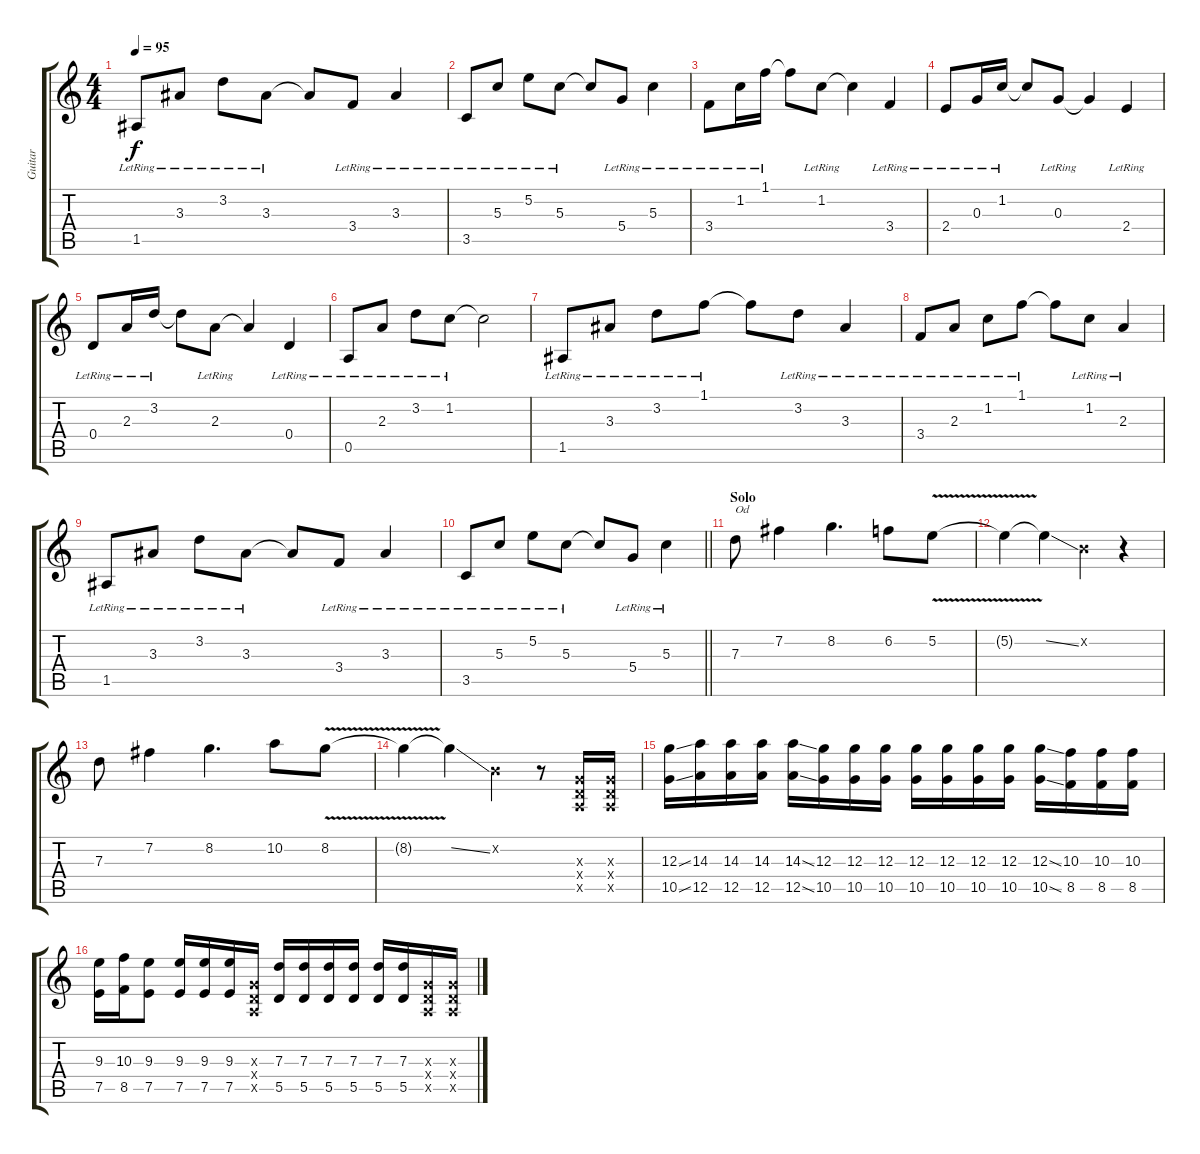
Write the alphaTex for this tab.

\track ("Guitar" "Guitar") {instrument electricguitarclean}
\staff {score tabs}
\tuning (E4 B3 G3 D3 A2 E2) {hide}
\ts (4 4)
\tempo 95
\clef g2
\ks c
1.5{lr}.8{dy f} 3.3{lr}.8 3.2{lr}.8 3.3{lr}.8 3.3{t}.8 3.4{lr}.8 3.3{lr}.4 |
3.5{lr}.8 5.3{lr}.8 5.2{lr}.8 5.3{lr}.8 5.3{t}.8 5.4{lr}.8 5.3{lr}.4 |
3.4{lr}.8 1.2{lr}.16 1.1{lr}.16 1.1{t}.8 1.2{lr}.8 1.2{t}.4 3.4{lr}.4 |
2.4{lr}.8 0.3{lr}.16 1.2{lr}.16 1.2{t}.8 0.3{lr}.8 0.3{t}.4 2.4{lr}.4 |
0.4{lr}.8 2.3{lr}.16 3.2{lr}.16 3.2{t}.8 2.3{lr}.8 2.3{t}.4 0.4{lr}.4 |
0.5{lr}.8 2.3{lr}.8 3.2{lr}.8 1.2{lr}.8 1.2{t}.2 |
1.5{lr}.8 3.3{lr}.8 3.2{lr}.8 1.1{lr}.8 1.1{t}.8 3.2{lr}.8 3.3{lr}.4 |
3.4{lr}.8 2.3{lr}.8 1.2{lr}.8 1.1{lr}.8 1.1{t}.8 1.2{lr}.8 2.3{lr}.4 |
1.5{lr}.8 3.3{lr}.8 3.2{lr}.8 3.3{lr}.8 3.3{t}.8 3.4{lr}.8 3.3{lr}.4 |
\barLineRight lightlight
3.5{lr}.8 5.3{lr}.8 5.2{lr}.8 5.3{lr}.8 5.3{t}.8 5.4{lr}.8 5.3{lr}.4 |
\section ("" "Solo")
7.3.8{txt "Od" instrument overdrivenguitar} 7.2.4 8.2.4{d} 6.2.8 5.2{v}.8 |
5.2{t}.4 5.2{ss t}.4 0.2{x}.4 r.4 |
7.3.8 7.2.4 8.2.4{d} 10.2.8 8.2{v}.8 |
8.2{t}.4 8.2{ss t}.4 0.2{x}.4 r.8 (0.3{x} 0.4{x} 0.5{x}).16 (0.3{x} 0.4{x} 0.5{x}).16 |
(12.3{ss} 10.5{ss}).16 (14.3 12.5).16 (14.3 12.5).16 (14.3 12.5).16 (14.3{ss} 12.5{ss}).16 (12.3 10.5).16 (12.3 10.5).16 (12.3 10.5).16 (12.3 10.5).16 (12.3 10.5).16 (12.3 10.5).16 (12.3 10.5).16 (12.3{ss} 10.5{ss}).16 (10.3 8.5).16 (10.3 8.5).16 (10.3 8.5).16 |
(9.3 7.5).16 (10.3 8.5).16 (9.3 7.5).8 (9.3 7.5).16 (9.3 7.5).16 (9.3 7.5).16 (0.3{x} 0.4{x} 0.5{x}).16 (7.3 5.5).16 (7.3 5.5).16 (7.3 5.5).16 (7.3 5.5).16 (7.3 5.5).16 (7.3 5.5).16 (0.3{x} 0.4{x} 0.5{x}).16 (0.3{x} 0.4{x} 0.5{x}).16
